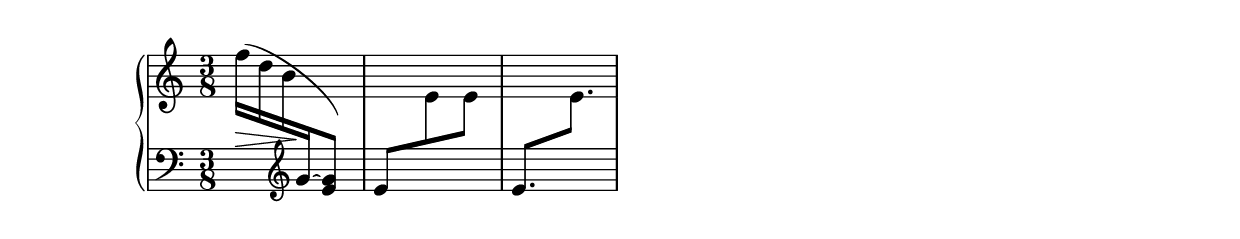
\version "2.3.17"
\header {
    texidoc = "Cross staff  (kneed) beams do not cause extreme slopes."
}

\score {
    \context PianoStaff <<
    \context Staff = up
    \relative c'' <<
        {
	    \stemDown
            f16( \> d b\! \change Staff = down \stemUp
            \clef treble g ~ < g e>8)
	    
	     e[ \change Staff = up
	    \stemDown
	    e e]
	    \change Staff = down
	    \stemUp
	    e8.[
		\change Staff = up
	    \stemDown
	    e8.]
	    
	} \\
    >>
    \context Staff = down {
        \time 3/8 \clef bass s4.*3 }
    >>
    \paper { raggedright = ##t}
}

